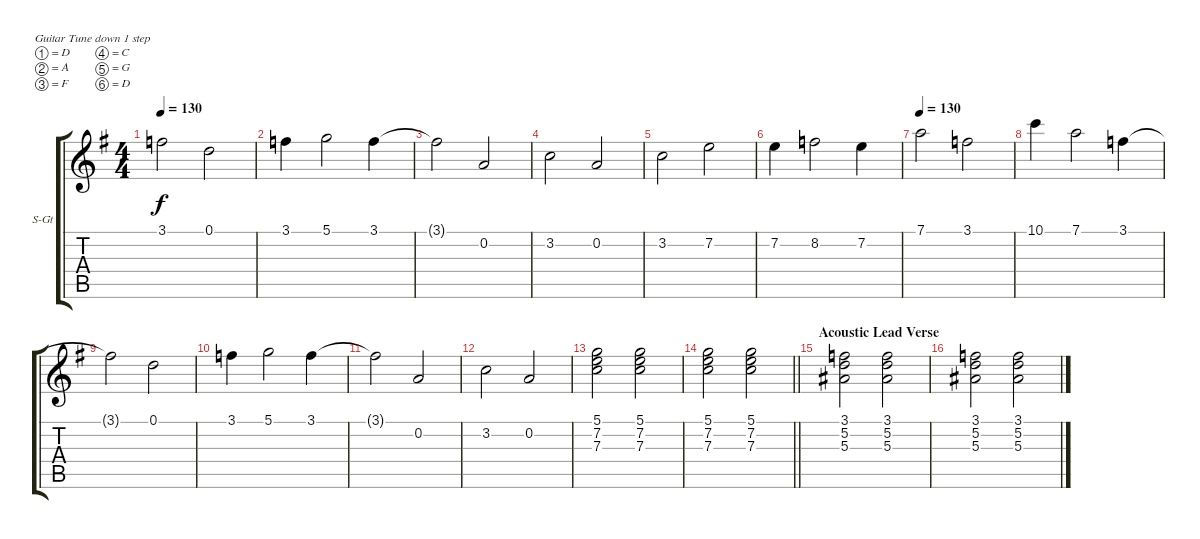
\bracketExtendMode groupsimilarinstruments
\firstSystemTrackNameOrientation horizontal
\otherSystemsTrackNameOrientation horizontal
\track ("Piano Right Hand" "S-Gt") {instrument acousticgrandpiano}
\staff {score tabs}
\tuning (D4 A3 F3 C3 G2 D2)
\displaytranspose 12
\ts (4 4)
\tempo 130
\clef g2
\ks eminor
3.1{t}.2{dy f} 0.1.2 |
3.1.4 5.1.2 3.1.4 |
3.1{t}.2 0.2.2 |
3.2.2 0.2.2 |
3.2.2 7.2.2 |
7.2.4 8.2.2 7.2.4 |
\tempo 130
7.1.2 3.1.2 |
10.1.4 7.1.2 3.1.4 |
3.1{t}.2 0.1.2 |
3.1.4 5.1.2 3.1.4 |
3.1{t}.2 0.2.2 |
3.2.2 0.2.2 |
(5.1 7.2 7.3).2 (5.1 7.2 7.3).2 |
\barLineRight lightlight
(5.1 7.2 7.3).2 (5.1 7.2 7.3).2 |
\section ("" "Acoustic Lead Verse")
(3.1 5.2 5.3).2 (3.1 5.2 5.3).2 |
(3.1 5.2 5.3).2 (3.1 5.2 5.3).2
